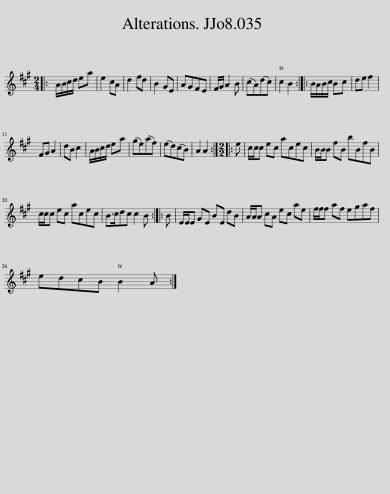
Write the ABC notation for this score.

X:1
L:1/8
M:2/4
I:linebreak $
K:A
V:1 treble
V:1
|: A/B/c/d/ ea | e2 cA | d2 fd | B2 GE | AGFE | %5
 F/G/ A2 B | (cA)(dc) | c2 B2 :: B/A/B/c/ Bc | de f2 |$ %10
 FG A2 | dB c2 | A/B/c/d/ ea | (ge)(af) | (ed)(cB) | %15
 A2 A2 ::[M:2/2] e | c/c/c ec acec | B/B/B fB bBfB |$ c/c/c ec acec | %20
 B>cdc c2 B :: B | E/E/E GE BE dB | A/A/A cA ec ae | f/f/f af egaf |$ %25
 edcB B2 A :| %26
